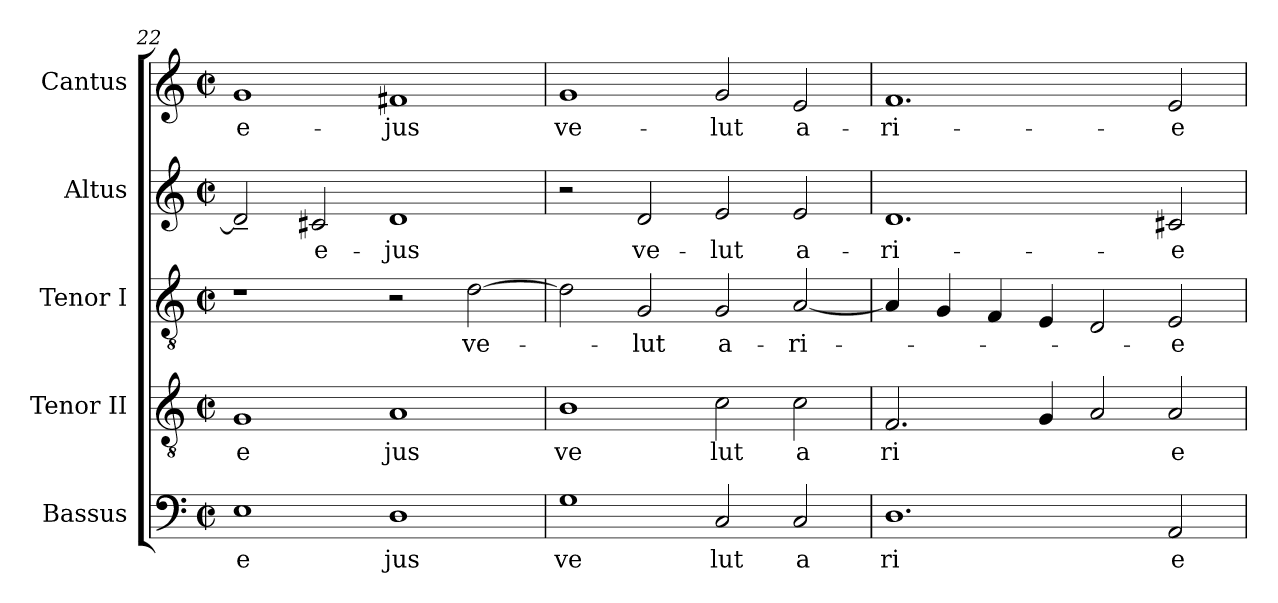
**kern	**text	**kern	**text	**kern	**text	**kern	**text	**kern	**text
*part5	*part5	*part4	*part4	*part3	*part3	*part2	*part2	*part1	*part1
*staff5	*staff5	*staff4	*staff4	*staff3	*staff3	*staff2	*staff2	*staff1	*staff1
*I"Bassus	*	*I"Tenor II	*	*I"Tenor I	*	*I"Altus	*	*I"Cantus	*
!!LO:PB:g=z
*clefF4	*	*clefGv2	*	*clefGv2	*	*clefG2	*	*clefG2	*
*M2/2	*	*M2/2	*	*M2/2	*	*M2/2	*	*M2/2	*
*met(c|)	*	*met(c|)	*	*met(c|)	*	*met(c|)	*	*met(c|)	*
=22	=22	=22	=22	=22	=22	=22	=22	=22	=22
!	!LO:LY:b:cj	!	!LO:LY:b:cj	!	!	!	!	!	!LO:LY:b:cj
1E	e	1G	e	1r	.	2d~</]	.	1g	e-
!	!	!	!	!	!	!	!LO:LY:b:cj	!	!
.	.	.	.	.	.	2c#/	e-	.	.
!	!LO:LY:b:cj	!	!LO:LY:b:cj	!	!	!	!LO:LY:b:cj	!	!LO:LY:b:cj
1D	jus	1A	jus	2r	.	1d	-jus	1f#X	-jus
!	!	!	!	!	!LO:LY:b:cj	!	!	!	!
.	.	.	.	[>2d\	ve-	.	.	.	.
=23	=23	=23	=23	=23	=23	=23	=23	=23	=23
!	!LO:LY:b:cj	!	!LO:LY:b:cj	!	!	!	!	!	!LO:LY:b:cj
1G	ve	1B	ve	2d\]	.	2r	.	1g	ve-
!	!	!	!	!	!LO:LY:b:cj	!	!LO:LY:b:cj	!	!
.	.	.	.	2G/	-lut	2d/	ve-	.	.
!	!LO:LY:b:cj	!	!LO:LY:b:cj	!	!LO:LY:b:cj	!	!LO:LY:b:cj	!	!LO:LY:b:cj
2C/	lut	2c\	lut	2G/	a-	2e/	-lut	2g/	-lut
!	!LO:LY:b:cj	!	!LO:LY:b:cj	!	!LO:LY:b:cj	!	!LO:LY:b:cj	!	!LO:LY:b:cj
2C/	a	2c\	a	[<2A/	-ri-	2e/	a-	2e/	a-
=24	=24	=24	=24	=24	=24	=24	=24	=24	=24
!	!LO:LY:b:cj	!	!LO:LY:b:cj	!	!	!	!LO:LY:b:cj	!	!LO:LY:b:cj
1.D	ri	2.F/	ri	4A/]	.	1.d	-ri-	1.f	-ri-
.	.	.	.	4G/	.	.	.	.	.
.	.	.	.	4F/	.	.	.	.	.
.	.	4G/	.	4E/	.	.	.	.	.
.	.	2A/	.	2D/	.	.	.	.	.
!	!LO:LY:b:cj	!	!LO:LY:b:cj	!	!LO:LY:b:cj	!	!LO:LY:b:cj	!	!LO:LY:b:cj
2AA/	e	2A/	e	2E/	-e-	2c#X/	-e-	2e/	-e-
=	=	=	=	=	=	=	=	=	=
*-	*-	*-	*-	*-	*-	*-	*-	*-	*-
